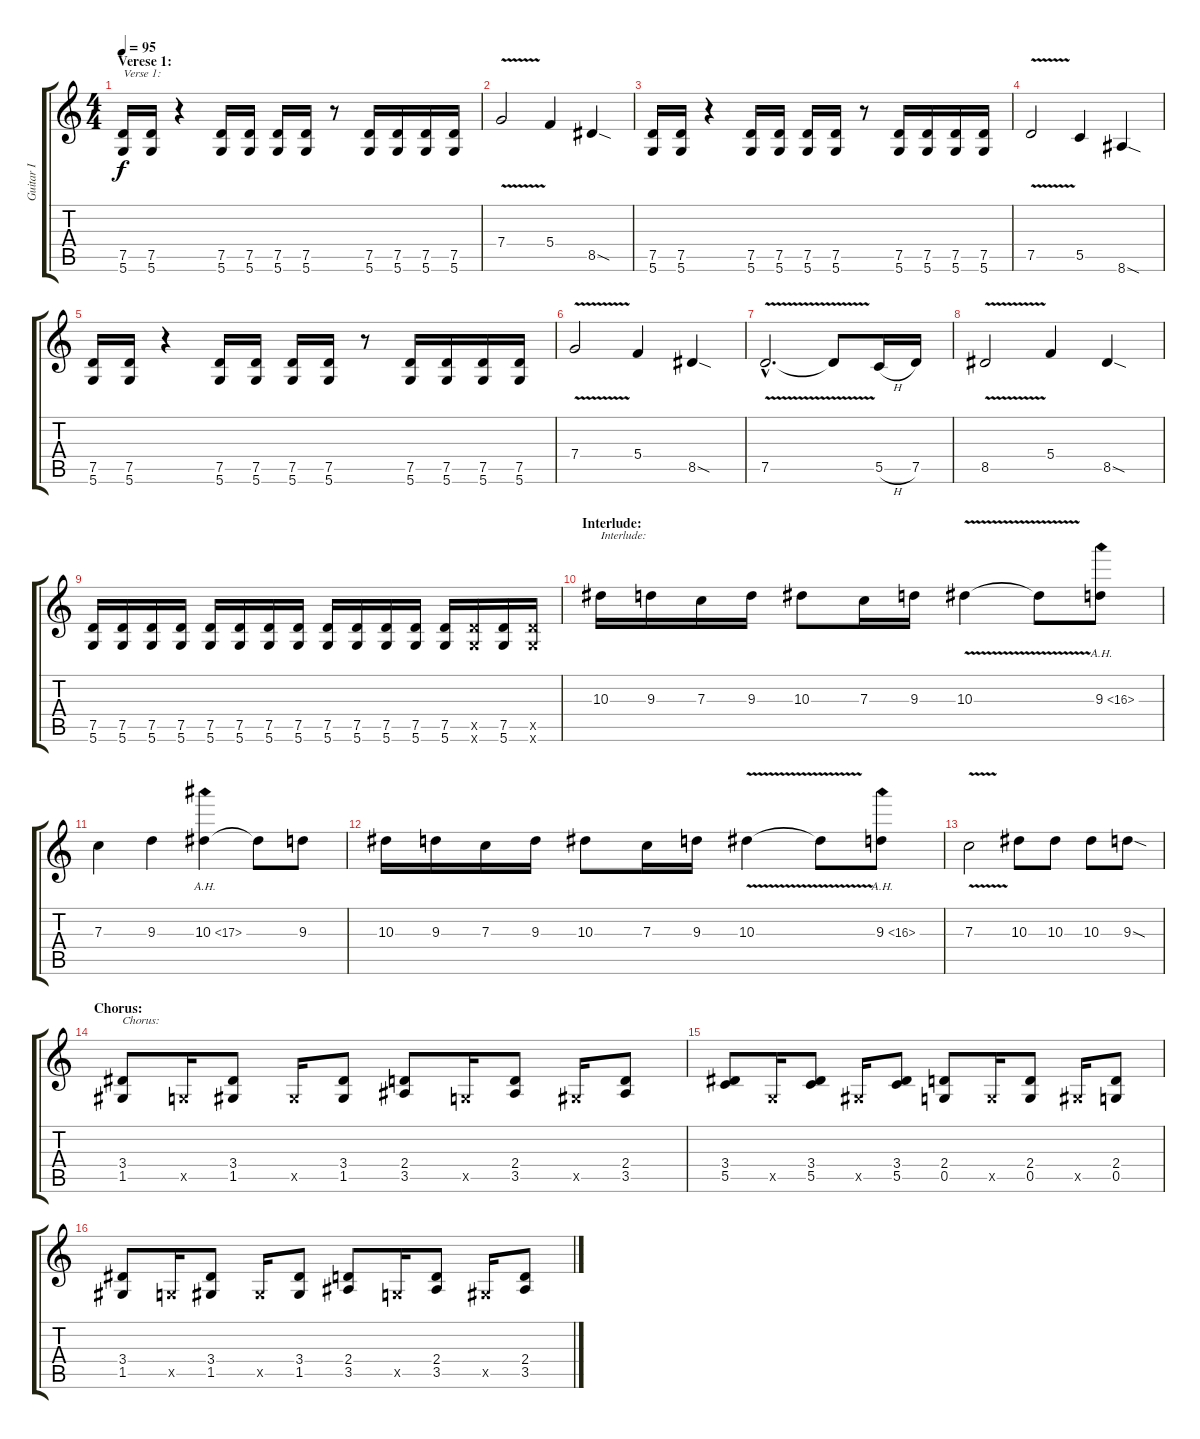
\track ("Guitar I" "Guitar I") {instrument distortionguitar}
\staff {score tabs}
\tuning (D4 A3 F3 C3 G2 D2) {hide}
\ts (4 4)
\section ("" "Verese 1:")
\tempo 95
\clef g2
\ks c
(7.5 5.6).16{txt "Verse 1:" dy f} (7.5 5.6).16 r.4 (7.5 5.6).16 (7.5 5.6).16 (7.5 5.6).16 (7.5 5.6).16 r.8 (7.5 5.6).16 (7.5 5.6).16 (7.5 5.6).16 (7.5 5.6).16 |
7.4{v}.2 5.4.4 8.5{sod}.4 |
(7.5 5.6).16 (7.5 5.6).16 r.4 (7.5 5.6).16 (7.5 5.6).16 (7.5 5.6).16 (7.5 5.6).16 r.8 (7.5 5.6).16 (7.5 5.6).16 (7.5 5.6).16 (7.5 5.6).16 |
7.5{v}.2 5.5.4 8.6{sod}.4 |
(7.5 5.6).16 (7.5 5.6).16 r.4 (7.5 5.6).16 (7.5 5.6).16 (7.5 5.6).16 (7.5 5.6).16 r.8 (7.5 5.6).16 (7.5 5.6).16 (7.5 5.6).16 (7.5 5.6).16 |
7.4{v}.2 5.4.4 8.5{sod}.4 |
7.5{v hac}.2{d} 7.5{t}.8 5.5{h}.16 7.5.16 |
8.5{v}.2 5.4.4 8.5{sod}.4 |
(7.5 5.6).16 (7.5 5.6).16 (7.5 5.6).16 (7.5 5.6).16 (7.5 5.6).16 (7.5 5.6).16 (7.5 5.6).16 (7.5 5.6).16 (7.5 5.6).16 (7.5 5.6).16 (7.5 5.6).16 (7.5 5.6).16 (7.5 5.6).16 (7.5{x} 5.6{x}).16 (7.5 5.6).16 (7.5{x} 5.6{x}).16 |
\section ("" "Interlude:")
10.3.16{txt "Interlude:"} 9.3.16 7.3.16 9.3.16 10.3.8 7.3.16 9.3.16 10.3{v}.4 10.3{t}.8 9.3{ah 7}.8 |
7.3.4 9.3.4 10.3{ah 7}.4 10.3{t}.8 9.3.8 |
10.3.16 9.3.16 7.3.16 9.3.16 10.3.8 7.3.16 9.3.16 10.3{v}.4 10.3{t}.8 9.3{ah 7}.8 |
7.3{v}.2 10.3.8 10.3.8 10.3.8 9.3{sod}.8 |
\section ("" "Chorus:")
(3.4 1.5).8{txt "Chorus:"} 0.5{x}.16 (3.4 1.5).8 1.5{x}.16 (3.4 1.5).8 (2.4 3.5).8 0.5{x}.16 (2.4 3.5).8 1.5{x}.16 (2.4 3.5).8 |
(3.4 5.5).8 0.5{x}.16 (3.4 5.5).8 1.5{x}.16 (3.4 5.5).8 (2.4 0.5).8 0.5{x}.16 (2.4 0.5).8 1.5{x}.16 (2.4 0.5).8 |
(3.4 1.5).8 0.5{x}.16 (3.4 1.5).8 1.5{x}.16 (3.4 1.5).8 (2.4 3.5).8 0.5{x}.16 (2.4 3.5).8 1.5{x}.16 (2.4 3.5).8
